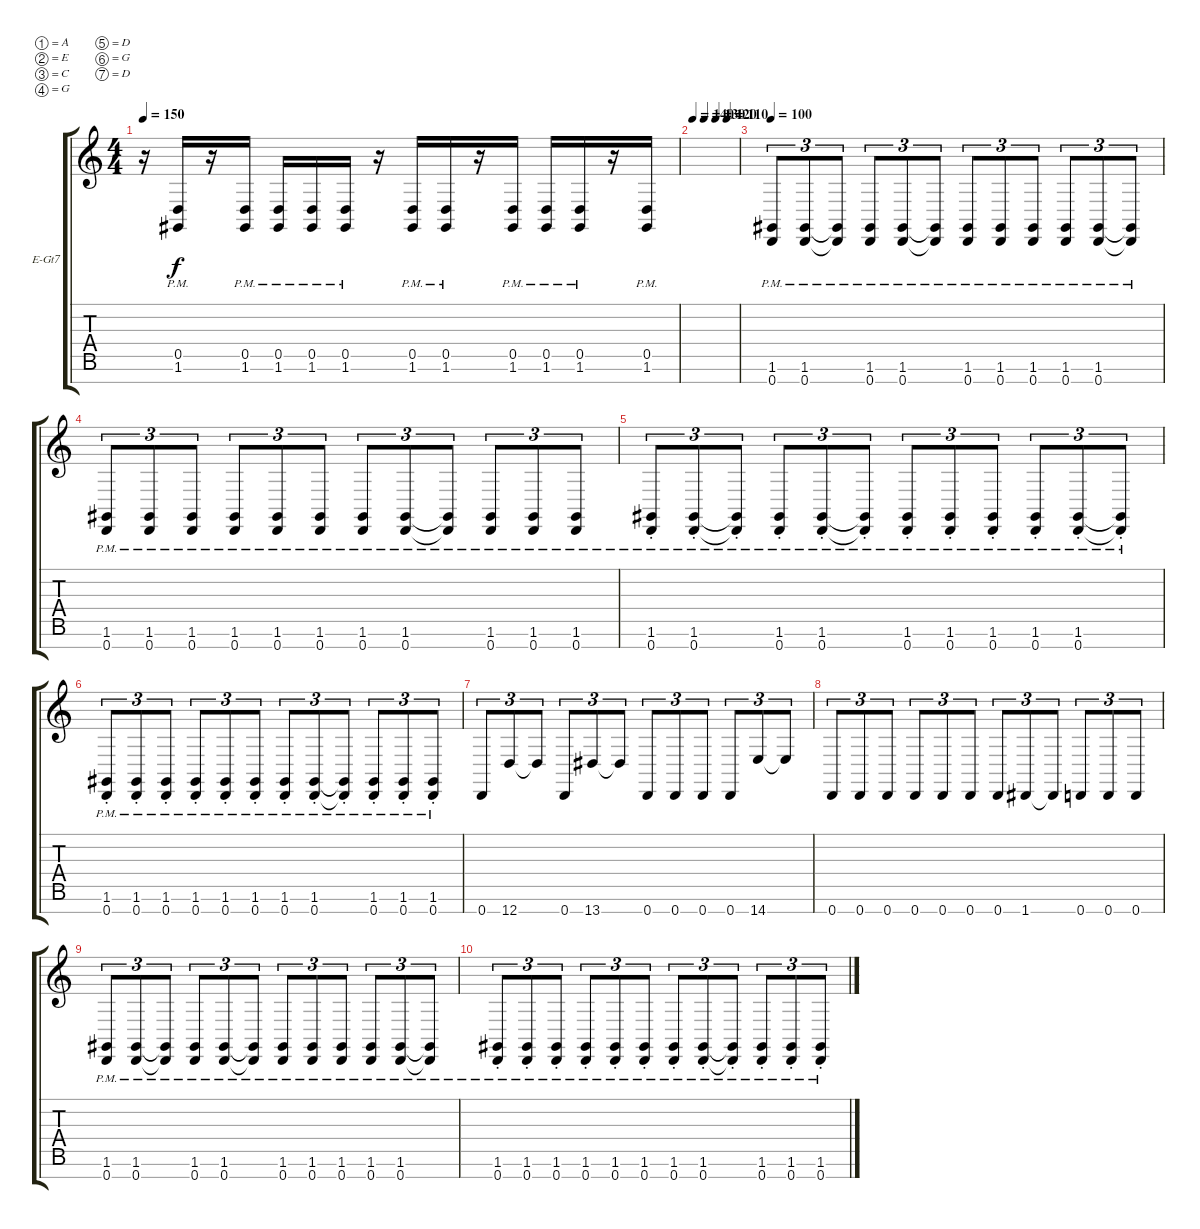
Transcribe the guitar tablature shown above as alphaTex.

\defaultSystemsLayout 4
\bracketExtendMode groupsimilarinstruments
\firstSystemTrackNameOrientation horizontal
\otherSystemsTrackNameOrientation horizontal
\track ("Rhytm R" "E-Gt7") {instrument distortionguitar}
\staff {score tabs}
\tuning (A3 E3 C3 G2 D2 G1 D1)
\ts (4 4)
\tempo 150
\clef g2
\ks c
r.16{dy f} (1.6{pm} 0.5{pm}).16 r.16 (1.6{pm} 0.5{pm}).16 (1.6{pm} 0.5{pm}).16 (1.6{pm} 0.5{pm}).16 (1.6{pm} 0.5{pm}).16 r.16 (1.6{pm} 0.5{pm}).16 (1.6{pm} 0.5{pm}).16 r.16 (1.6{pm} 0.5{pm}).16 (1.6{pm} 0.5{pm}).16 (1.6{pm} 0.5{pm}).16 r.16 (1.6{pm} 0.5{pm}).16 |
\tempo 140
\tempo (130 0.25)
\tempo (120 0.5)
\tempo (110 0.75)
|
\tempo 100
(0.7{pm} 1.6{pm}).8{tu (3 2)} (0.7{pm} 1.6{pm}).8{tu (3 2)} (1.6{pm t} 0.7{pm t}).8{tu (3 2)} (0.7{pm} 1.6{pm}).8{tu (3 2)} (0.7{pm} 1.6{pm}).8{tu (3 2)} (1.6{pm t} 0.7{pm t}).8{tu (3 2)} (0.7{pm} 1.6{pm}).8{tu (3 2)} (0.7{pm} 1.6{pm}).8{tu (3 2)} (0.7{pm} 1.6{pm}).8{tu (3 2)} (0.7{pm} 1.6{pm}).8{tu (3 2)} (0.7{pm} 1.6{pm}).8{tu (3 2)} (1.6{pm t} 0.7{pm t}).8{tu (3 2)} |
(0.7{pm} 1.6{pm}).8{tu (3 2)} (0.7{pm} 1.6{pm}).8{tu (3 2)} (0.7{pm} 1.6{pm}).8{tu (3 2)} (0.7{pm} 1.6{pm}).8{tu (3 2)} (0.7{pm} 1.6{pm}).8{tu (3 2)} (0.7{pm} 1.6{pm}).8{tu (3 2)} (0.7{pm} 1.6{pm}).8{tu (3 2)} (0.7{pm} 1.6{pm}).8{tu (3 2)} (1.6{pm t} 0.7{pm t}).8{tu (3 2)} (0.7{pm} 1.6{pm}).8{tu (3 2)} (0.7{pm} 1.6{pm}).8{tu (3 2)} (0.7{pm} 1.6{pm}).8{tu (3 2)} |
(0.7{pm st} 1.6{pm st}).8{tu (3 2)} (0.7{pm st} 1.6{pm st}).8{tu (3 2)} (1.6{pm st t} 0.7{pm st t}).8{tu (3 2)} (0.7{pm st} 1.6{pm st}).8{tu (3 2)} (0.7{pm st} 1.6{pm st}).8{tu (3 2)} (1.6{pm st t} 0.7{pm st t}).8{tu (3 2)} (0.7{pm st} 1.6{pm st}).8{tu (3 2)} (0.7{pm st} 1.6{pm st}).8{tu (3 2)} (0.7{pm st} 1.6{pm st}).8{tu (3 2)} (0.7{pm st} 1.6{pm st}).8{tu (3 2)} (0.7{pm st} 1.6{pm st}).8{tu (3 2)} (1.6{pm st t} 0.7{pm st t}).8{tu (3 2)} |
(0.7{pm st} 1.6{pm st}).8{tu (3 2)} (0.7{pm st} 1.6{pm st}).8{tu (3 2)} (0.7{pm st} 1.6{pm st}).8{tu (3 2)} (0.7{pm st} 1.6{pm st}).8{tu (3 2)} (0.7{pm st} 1.6{pm st}).8{tu (3 2)} (0.7{pm st} 1.6{pm st}).8{tu (3 2)} (0.7{pm st} 1.6{pm st}).8{tu (3 2)} (0.7{pm st} 1.6{pm st}).8{tu (3 2)} (1.6{pm st t} 0.7{pm st t}).8{tu (3 2)} (0.7{pm st} 1.6{pm st}).8{tu (3 2)} (0.7{pm st} 1.6{pm st}).8{tu (3 2)} (0.7{pm st} 1.6{pm st}).8{tu (3 2)} |
0.7.8{tu (3 2)} 12.7.8{tu (3 2)} 12.7{t}.8{tu (3 2)} 0.7.8{tu (3 2)} 13.7.8{tu (3 2)} 13.7{t}.8{tu (3 2)} 0.7.8{tu (3 2)} 0.7.8{tu (3 2)} 0.7.8{tu (3 2)} 0.7.8{tu (3 2)} 14.7.8{tu (3 2)} 14.7{t}.8{tu (3 2)} |
0.7.8{tu (3 2)} 0.7.8{tu (3 2)} 0.7.8{tu (3 2)} 0.7.8{tu (3 2)} 0.7.8{tu (3 2)} 0.7.8{tu (3 2)} 0.7.8{tu (3 2)} 1.7.8{tu (3 2)} 1.7{t}.8{tu (3 2)} 0.7.8{tu (3 2)} 0.7.8{tu (3 2)} 0.7.8{tu (3 2)} |
(0.7{pm} 1.6{pm}).8{tu (3 2)} (0.7{pm} 1.6{pm}).8{tu (3 2)} (1.6{pm t} 0.7{pm t}).8{tu (3 2)} (0.7{pm} 1.6{pm}).8{tu (3 2)} (0.7{pm} 1.6{pm}).8{tu (3 2)} (1.6{pm t} 0.7{pm t}).8{tu (3 2)} (0.7{pm} 1.6{pm}).8{tu (3 2)} (0.7{pm} 1.6{pm}).8{tu (3 2)} (0.7{pm} 1.6{pm}).8{tu (3 2)} (0.7{pm} 1.6{pm}).8{tu (3 2)} (0.7{pm} 1.6{pm}).8{tu (3 2)} (1.6{pm t} 0.7{pm t}).8{tu (3 2)} |
(0.7{pm st} 1.6{pm st}).8{tu (3 2)} (0.7{pm st} 1.6{pm st}).8{tu (3 2)} (0.7{pm st} 1.6{pm st}).8{tu (3 2)} (0.7{pm st} 1.6{pm st}).8{tu (3 2)} (0.7{pm st} 1.6{pm st}).8{tu (3 2)} (0.7{pm st} 1.6{pm st}).8{tu (3 2)} (0.7{pm st} 1.6{pm st}).8{tu (3 2)} (0.7{pm st} 1.6{pm st}).8{tu (3 2)} (1.6{pm st t} 0.7{pm st t}).8{tu (3 2)} (0.7{pm st} 1.6{pm st}).8{tu (3 2)} (0.7{pm st} 1.6{pm st}).8{tu (3 2)} (0.7{pm st} 1.6{pm st}).8{tu (3 2)}
